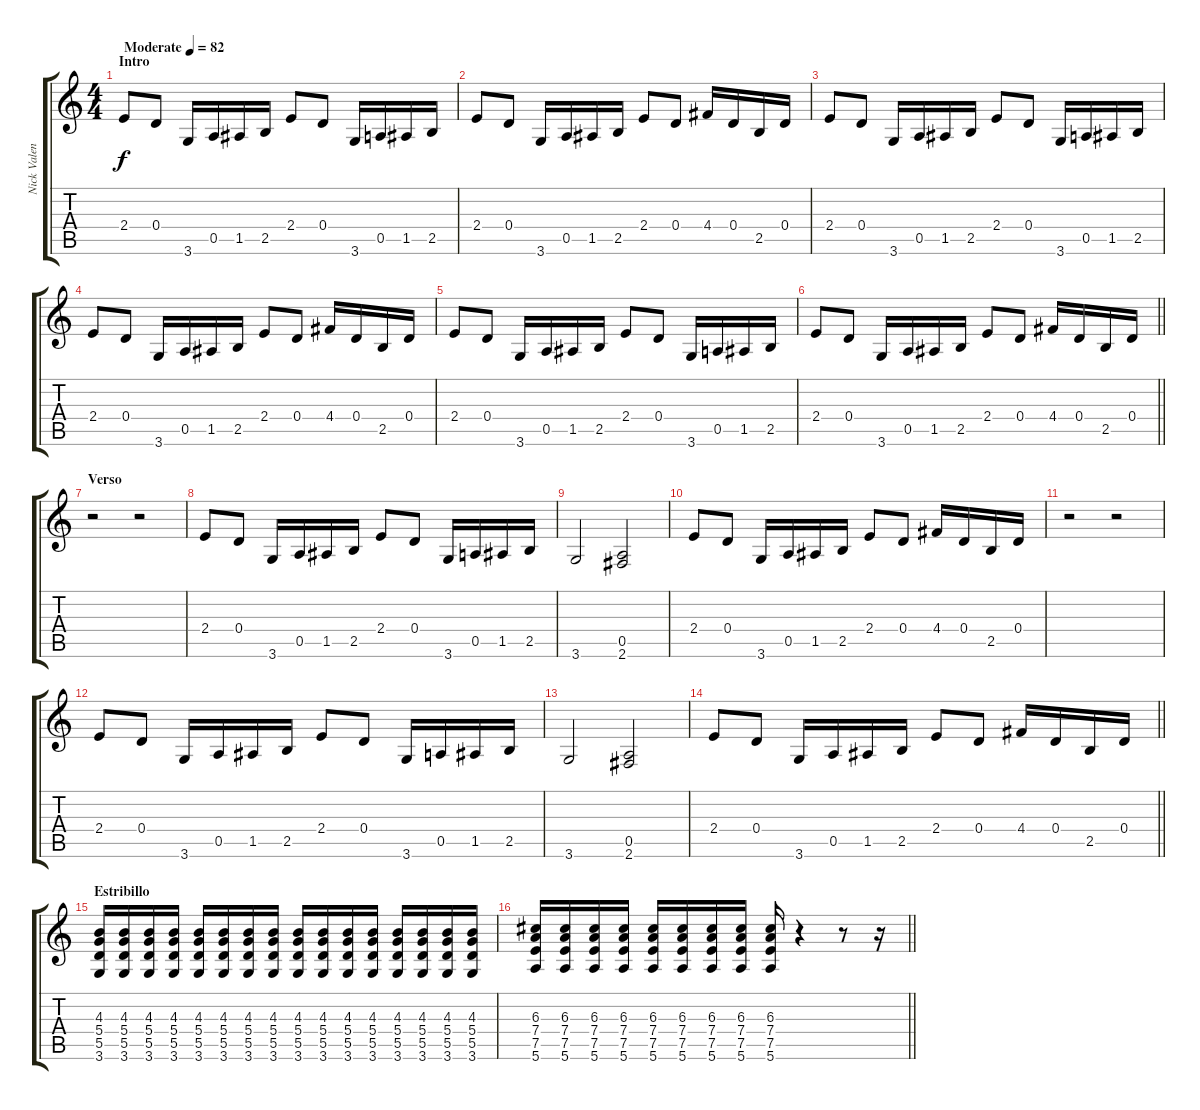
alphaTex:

\track ("Nick Valensi" "Nick Valen") {instrument distortionguitar}
\staff {score tabs}
\tuning (E4 B3 G3 D3 A2 E2) {hide}
\ts (4 4)
\section ("" "Intro")
\tempo (82 "Moderate")
\clef g2
\ks c
2.4.8{dy f instrument distortionguitar} 0.4.8 3.6.16 0.5.16 1.5.16 2.5.16 2.4.8 0.4.8 3.6.16 0.5.16 1.5.16 2.5.16 |
2.4.8 0.4.8 3.6.16 0.5.16 1.5.16 2.5.16 2.4.8 0.4.8 4.4.16 0.4.16 2.5.16 0.4.16 |
2.4.8 0.4.8 3.6.16 0.5.16 1.5.16 2.5.16 2.4.8 0.4.8 3.6.16 0.5.16 1.5.16 2.5.16 |
2.4.8 0.4.8 3.6.16 0.5.16 1.5.16 2.5.16 2.4.8 0.4.8 4.4.16 0.4.16 2.5.16 0.4.16 |
2.4.8 0.4.8 3.6.16 0.5.16 1.5.16 2.5.16 2.4.8 0.4.8 3.6.16 0.5.16 1.5.16 2.5.16 |
\barLineRight lightlight
2.4.8 0.4.8 3.6.16 0.5.16 1.5.16 2.5.16 2.4.8 0.4.8 4.4.16 0.4.16 2.5.16 0.4.16 |
\section ("" "Verso")
r.2 r.2 |
2.4.8 0.4.8 3.6.16 0.5.16 1.5.16 2.5.16 2.4.8 0.4.8 3.6.16 0.5.16 1.5.16 2.5.16 |
3.6.2 (0.5 2.6).2 |
2.4.8 0.4.8 3.6.16 0.5.16 1.5.16 2.5.16 2.4.8 0.4.8 4.4.16 0.4.16 2.5.16 0.4.16 |
r.2 r.2 |
2.4.8 0.4.8 3.6.16 0.5.16 1.5.16 2.5.16 2.4.8 0.4.8 3.6.16 0.5.16 1.5.16 2.5.16 |
3.6.2 (0.5 2.6).2 |
\barLineRight lightlight
2.4.8 0.4.8 3.6.16 0.5.16 1.5.16 2.5.16 2.4.8 0.4.8 4.4.16 0.4.16 2.5.16 0.4.16 |
\section ("" "Estribillo")
(4.3 5.4 5.5 3.6).16 (4.3 5.4 5.5 3.6).16 (4.3 5.4 5.5 3.6).16 (4.3 5.4 5.5 3.6).16 (4.3 5.4 5.5 3.6).16 (4.3 5.4 5.5 3.6).16 (4.3 5.4 5.5 3.6).16 (4.3 5.4 5.5 3.6).16 (4.3 5.4 5.5 3.6).16 (4.3 5.4 5.5 3.6).16 (4.3 5.4 5.5 3.6).16 (4.3 5.4 5.5 3.6).16 (4.3 5.4 5.5 3.6).16 (4.3 5.4 5.5 3.6).16 (4.3 5.4 5.5 3.6).16 (4.3 5.4 5.5 3.6).16 |
\barLineRight lightlight
(6.3 7.4 7.5 5.6).16 (6.3 7.4 7.5 5.6).16 (6.3 7.4 7.5 5.6).16 (6.3 7.4 7.5 5.6).16 (6.3 7.4 7.5 5.6).16 (6.3 7.4 7.5 5.6).16 (6.3 7.4 7.5 5.6).16 (6.3 7.4 7.5 5.6).16 (6.3 7.4 7.5 5.6).16 r.4 r.8 r.16
